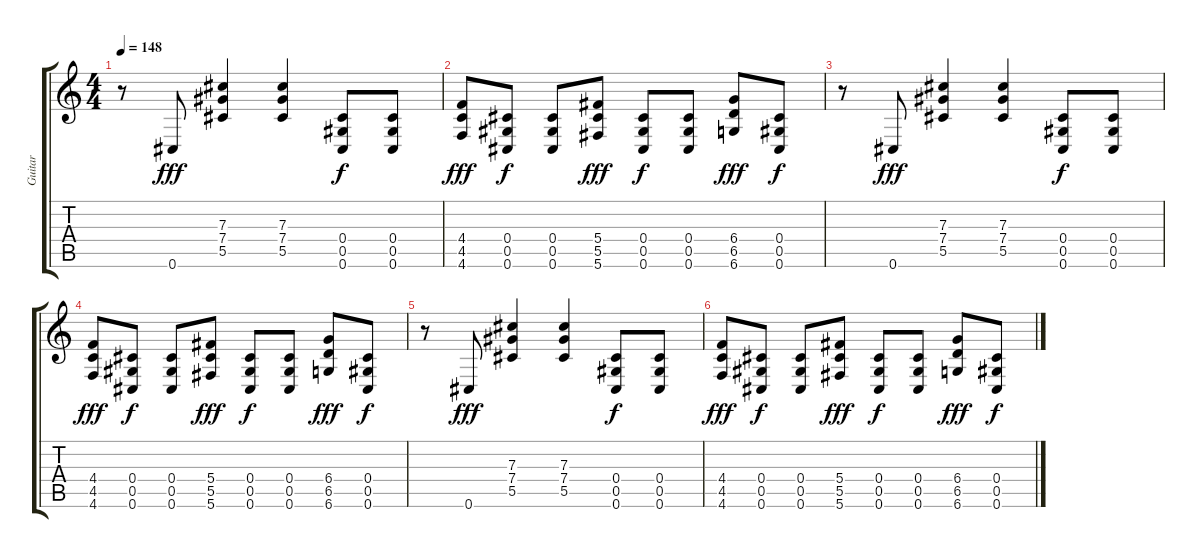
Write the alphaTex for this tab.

\track ("Guitar" "Guitar") {instrument overdrivenguitar}
\staff {score tabs}
\tuning (Eb4 Bb3 Gb3 Db3 Ab2 Db2) {hide}
\ts (4 4)
\tempo 148
\clef g2
\ks c
r.8{dy f} 0.6.8{dy fff} (7.3 7.4 5.5).4 (7.3 7.4 5.5).4 (0.4 0.5 0.6).8{dy f} (0.4 0.5 0.6).8 |
(4.4 4.5 4.6).8{dy fff} (0.4 0.5 0.6).8{dy f} (0.4 0.5 0.6).8 (5.4 5.5 5.6).8{dy fff} (0.4 0.5 0.6).8{dy f} (0.4 0.5 0.6).8 (6.4 6.5 6.6).8{dy fff} (0.4 0.5 0.6).8{dy f} |
r.8 0.6.8{dy fff} (7.3 7.4 5.5).4 (7.3 7.4 5.5).4 (0.4 0.5 0.6).8{dy f} (0.4 0.5 0.6).8 |
(4.4 4.5 4.6).8{dy fff} (0.4 0.5 0.6).8{dy f} (0.4 0.5 0.6).8 (5.4 5.5 5.6).8{dy fff} (0.4 0.5 0.6).8{dy f} (0.4 0.5 0.6).8 (6.4 6.5 6.6).8{dy fff} (0.4 0.5 0.6).8{dy f} |
r.8 0.6.8{dy fff} (7.3 7.4 5.5).4 (7.3 7.4 5.5).4 (0.4 0.5 0.6).8{dy f} (0.4 0.5 0.6).8 |
(4.4 4.5 4.6).8{dy fff} (0.4 0.5 0.6).8{dy f} (0.4 0.5 0.6).8 (5.4 5.5 5.6).8{dy fff} (0.4 0.5 0.6).8{dy f} (0.4 0.5 0.6).8 (6.4 6.5 6.6).8{dy fff} (0.4 0.5 0.6).8{dy f}
